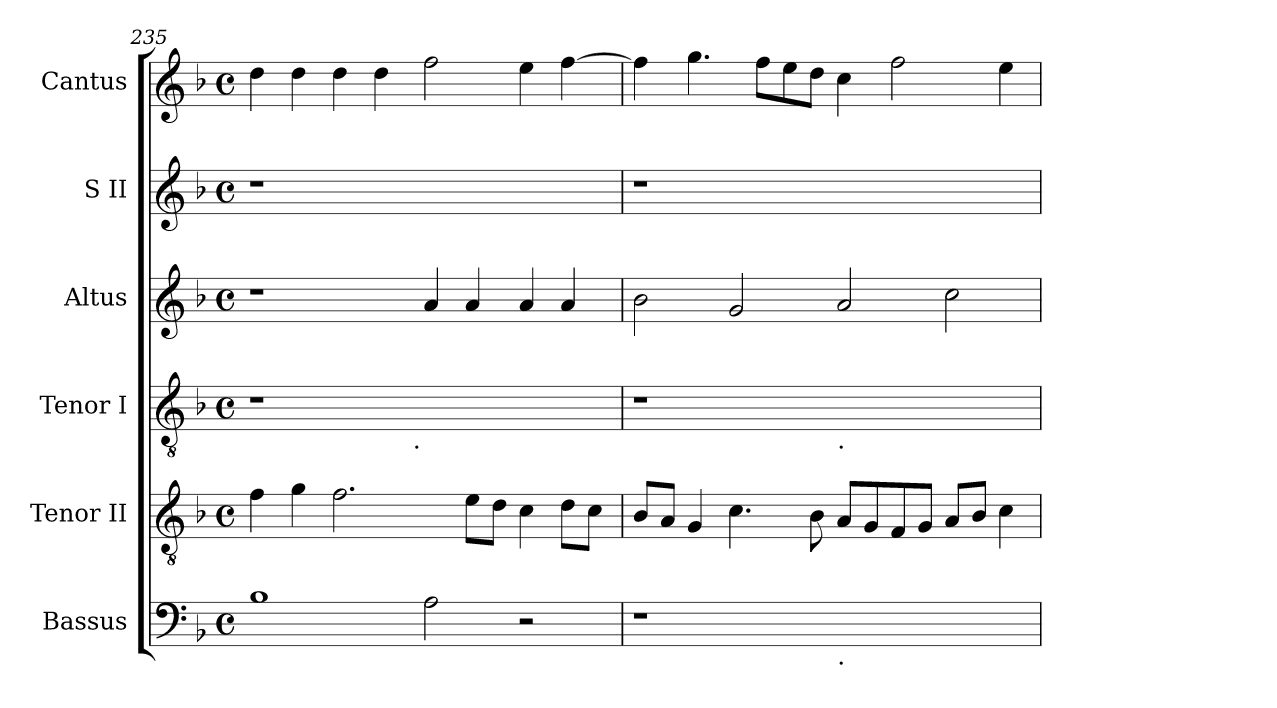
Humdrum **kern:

**kern	**kern	**kern	**kern	**kern	**kern
*part6	*part5	*part4	*part3	*part2	*part1
*staff6	*staff5	*staff4	*staff3	*staff2	*staff1
*I"Bassus	*I"Tenor II	*I"Tenor I	*I"Altus	*I"S II	*I"Cantus
*I'B	*I'T II	*I'T I	*I'A	*	*
!!LO:LB:g=z
*clefF4	*clefGv2	*clefGv2	*clefG2	*clefG2	*clefG2
*k[b-]	*k[b-]	*k[b-]	*k[b-]	*k[b-]	*k[b-]
*F:	*F:	*F:	*F:	*F:	*F:
*M4/4	*M4/4	*M4/4	*M4/4	*M4/4	*M4/4
*met(c)	*met(c)	*met(c)	*met(c)	*met(c)	*met(c)
=235	=235	=235	=235	=235	=235
*	*	*^	*	*	*
1B-	4f\	1r	2ryy	1r	1r	4dd\
.	4g\	.	.	.	.	4dd\
.	2.f\	.	4...ryy	.	.	4dd\
.	.	.	.	.	.	4dd\
!	!	!	!LO:TX:b:t=.	!	!	!
.	.	.	1ryy	.	.	.
2A\	.	1ryy	.	4a/	1ryy	2ff\
.	8e\L	.	.	4a/	.	.
.	8d\J	.	.	.	.	.
2r	4c\	.	.	4a/	.	4ee\
.	8d\L	.	.	4a/	.	[>4ff\
.	8c\J	.	.	.	.	.
.	.	.	32ryy	.	.	.
*	*	*v	*v	*	*	*
=236	=236	=236	=236	=236	=236
1r	8B-/L	1r	2b-\	1r	4ff\]
.	8A/J	.	.	.	.
.	4G/	.	.	.	4.gg\
.	4.c\	.	2g/	.	.
.	.	.	.	.	8ff\L
.	.	.	.	.	8ee\
.	8B-\	.	.	.	8dd\J
!	!	!LO:TX:b:t=.	!	!	!
!LO:TX:b:t=.	!	!	!	!	!
1ryy	8A/L	1ryy	2a/	1ryy	4cc\
.	8G/	.	.	.	.
.	8F/	.	.	.	2ff\
.	8G/J	.	.	.	.
.	8A/L	.	2cc\	.	.
.	8B-/J	.	.	.	.
.	4c\	.	.	.	4ee\
=	=	=	=	=	=
*-	*-	*-	*-	*-	*-
